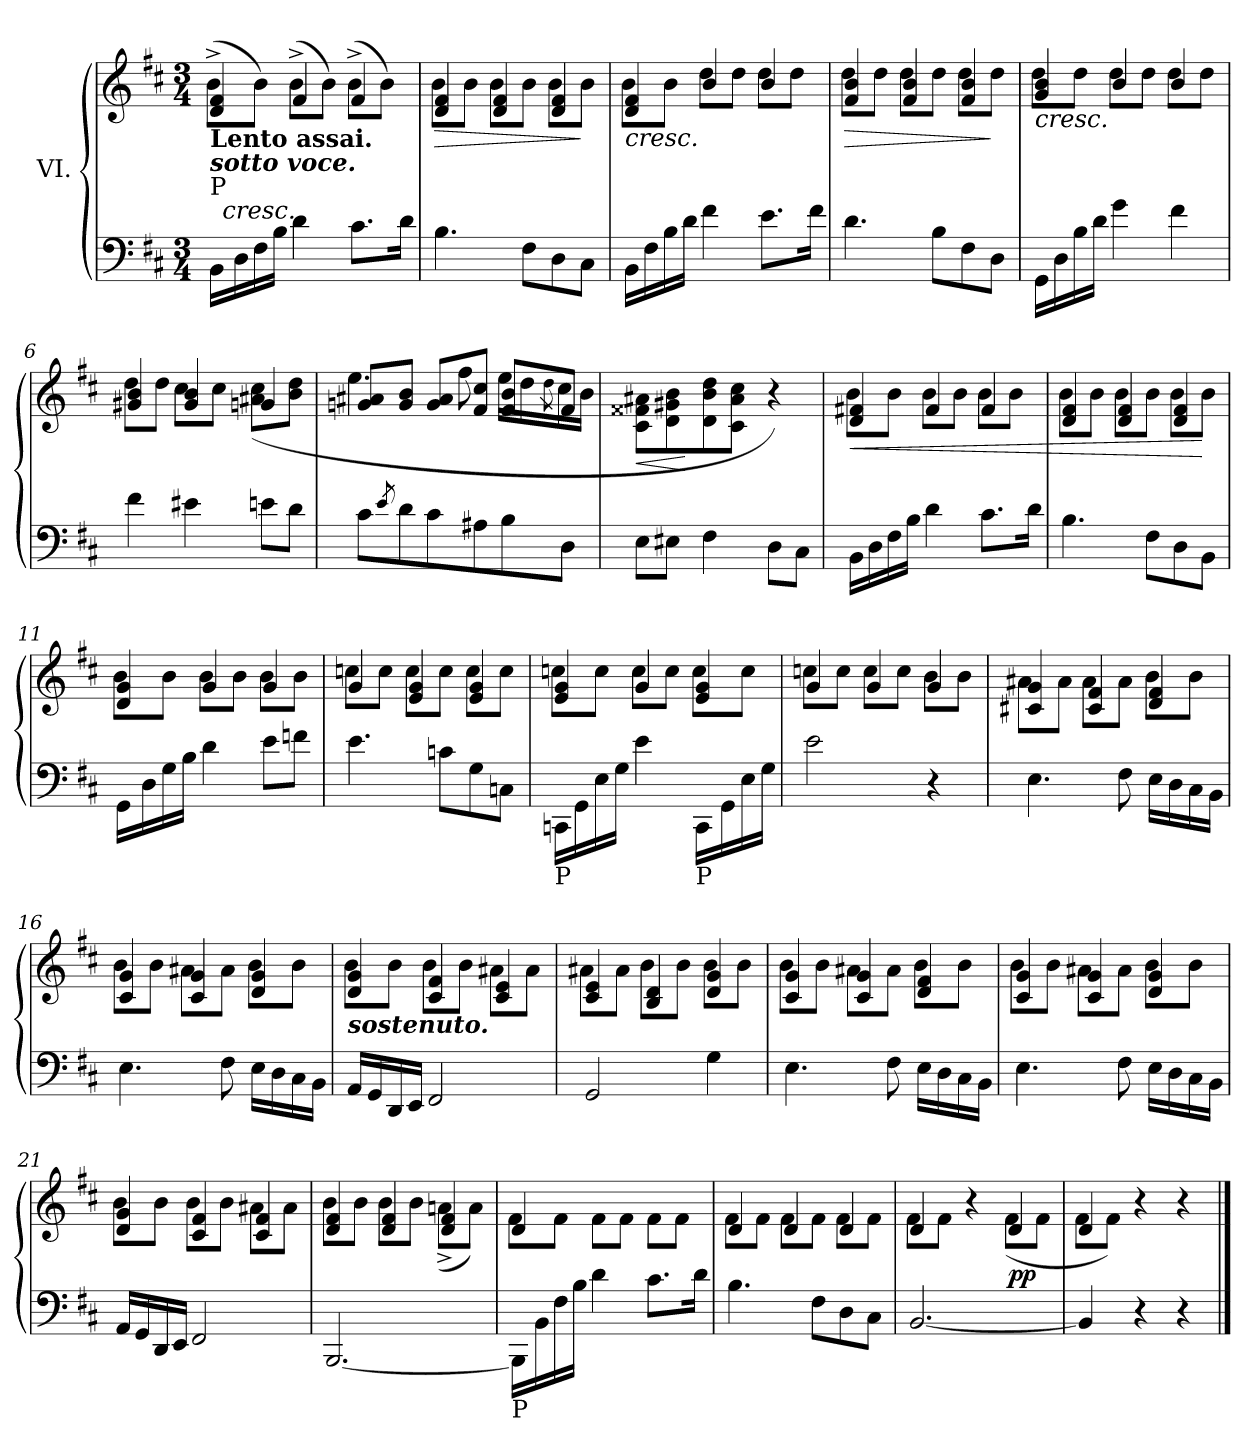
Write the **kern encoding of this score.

**kern	**kern	**dynam
*part1	*part1	*part1
*staff2	*staff1	*staff1/2
*I"VI.	*	*
*clefF4	*clefG2	*
*k[f#c#]	*k[f#c#]	*
*b:	*b:	*
*M3/4	*M3/4	*
*MM48	*MM48	*
=1	=1	=1
*	*^	*
*	*	*^	*
!	!LO:TX:b:B:t=Lento assai.	!	!	!
!	!LO:TX:b:Bi:t=sotto voce.	!	!	!
!	!LO:TX:b:t=P	!	!	!
16BB\LL	4d/ 4f#/	32ryy	(>8b^\L	.
!	!	!	!	!LO:HP:b
.	.	32ryy	.	<
16D\	.	16ryy	.	.
16F#\	.	8ryy	8b\J)	.
16B\JJ	.	.	.	.
4d\	4f#/	4ryy	(>8b^\L	.
.	.	.	8b\J)	.
8.c#\L	4f#/	4ryy	(>8b^\L	.
.	.	.	8b\J)	.
16d\Jk	.	.	.	.
=2	=2	=2	=2	=2
!	!	!	!	!LO:HP:b
4.B\	4d/ 4f#/	2ryy	8b\L	>
.	.	.	8b\J	.
.	4d/ 4f#/	.	8b\L	.
8F#\L	.	.	8b\J	.
8D\	4d/ 4f#/	8ryy	8b\L	.
8C#\J	.	8ryy	8b\J	]
=3	=3	=3	=3	=3
!	!	!	!	!LO:HP:b
*	*	*v	*v	*
16BB\LL	4d/ 4f#/	8b\L	<
16F#\	.	.	.
16B\	.	8b\J	.
16d\JJ	.	.	.
4f#\	4b/	8dd\L	.
.	.	8dd\J	.
8.e\L	4b/	8dd\L	.
.	.	8dd\J	.
16f#\Jk	.	.	.
*	*v	*v	*
=4	=4	=4
!	!	!LO:HP:b
*	*^	*
*	*	*^	*
4.d\	4f#/ 4b/	2ryy	8dd\L	>
.	.	.	8dd\J	.
.	4f#/ 4b/	.	8dd\L	.
8B\L	.	.	8dd\J	.
8F#\	4f#/ 4b/	8ryy	8dd\L	.
8D\J	.	8ryy	8dd\J	]
=5	=5	=5	=5	=5
!	!	!	!	!LO:HP:b
*	*	*v	*v	*
16GG\LL	4g/ 4b/	8dd\L	<
16D\	.	.	.
16B\	.	8dd\J	.
16d\JJ	.	.	.
4g\	4b/	8dd\L	.
.	.	8dd\J	.
4f#\	4b/	8dd\L	.
.	.	8dd\J	.
!!LO:LB:g=z	!!
=6	=6	=6	=6
4f#\	4g#X/ 4b/	8dd\L	.
.	.	8dd\J	.
4e#X\	4g#/ 4b/	8cc#\L	.
.	.	8cc#\J	.
8en\L	4gn/	(>8a#X\ 8cc#\L	.
8d\J	.	8b\ 8dd\J	.
=7	=7	=7	=7
8c#\L	8gn/ 8a#X/L	4.ee\	.
8qe/	.	.	.
8d\	8g/ 8b/J	.	.
8c#\	8g/ 8a#/L	.	.
8A#X\	8f#/ 8cc#/J	8ff#\	.
8B\	8f#/ 8b/L	16ee\LL	.
.	.	16dd\	.
.	.	8qdd\	.
8D\J	8f#/J	16cc#\	.
.	.	16b\JJ	.
=8	=8	=8	=8
!	!	!	!LO:HP:b
*	*^	*^	*
8E\L	8ryy	8ryy	4ryy	8c#\ 8f##X\ 8a#X\L	<
8E#X\J	16ryy	16ryy	.	8d\ 8g#X\ 8b\	.
.	16ryy	16ryy	.	.	[
4F#\	4ryy	4ryy	8ryy	8d\ 8b\ 8dd\	.
.	.	.	16ryy	8c#\ 8a#\ 8cc#\J	.
.	.	.	16ryy	.	[
8D\L	4ryy	4ryy	4ryy	4r)	.
8C#\J	.	.	.	.	.
*	*v	*v	*v	*v	*
=9	=9	=9
!	!	!LO:HP:b
*	*^	*
16BB\LL	4d/ 4f#X/	8b\L	<
16D\	.	.	.
16F#\	.	8b\J	.
16B\JJ	.	.	.
4d\	4f#/	8b\L	.
.	.	8b\J	.
8.c#\L	4f#/	8b\L	.
.	.	8b\J	.
16d\Jk	.	.	.
!!LO:LB:g=z
=10	=10	=10	=10
*	*	*^	*
4.B\	4d/ 4f#/	2ryy	8b\L	.
.	.	.	8b\J	.
.	4d/ 4f#/	.	8b\L	.
8F#\L	.	.	8b\J	.
8D\	4d/ 4f#/	8ryy	8b\L	.
8BB\J	.	8ryy	8b\J	[
=11	=11	=11	=11	=11
16GG\LL	4d/ 4g/	32ryy	8b\L	.
.	.	32ryy	.	.
16D\	.	16ryy	.	.
16G\	.	8ryy	8b\J	.
16B\JJ	.	.	.	.
4d\	4g/	4ryy	8b\L	.
.	.	.	8b\J	.
8e\L	4g/	4ryy	8b\L	.
8fn\J	.	.	8b\J	.
*	*	*v	*v	*
=12	=12	=12	=12
4.e\	4g/	8ccn\L	.
.	.	8cc\J	.
.	4e/ 4g/	8cc\L	.
8cn\L	.	8cc\J	.
8G\	4e/ 4g/	8cc\L	.
8Cn\J	.	8cc\J	.
=13	=13	=13	=13
*	*	*^	*
!LO:TX:b:t=P	!	!	!	!
16CCn\LL	4e/ 4g/	2ryy	8ccn\L	.
16GG\	.	.	.	.
16E\	.	.	8cc\J	.
16G\JJ	.	.	.	.
4e\	4g/	.	8cc\L	[
.	.	.	8cc\J	.
!LO:TX:b:t=P	!	!	!	!
16CC\LL	4e/ 4g/	32ryy	8cc\L	.
.	.	32ryy	.	.
16GG\	.	16ryy	.	.
16E\	.	8ryy	8cc\J	.
16G\JJ	.	.	.	.
*	*	*v	*v	*
=14	=14	=14	=14
2e\	4g/	8ccn\L	.
.	.	8cc\J	.
.	4g/	8cc\L	.
.	.	8cc\J	.
4r	4g/	8b\L	.
.	.	8b\J	.
!!LO:LB:g=z	!!
=15	=15	=15	=15
4.E\	4c#X/ 4g/	8a#X\L	.
.	.	8a#\J	.
.	4c#/ 4f#/	8a#\L	.
8F#\	.	8a#\J	.
16E\LL	4d/ 4f#/	8b\L	.
16D\	.	.	.
16C#\	.	8b\J	.
16BB\JJ	.	.	.
=16	=16	=16	=16
4.E\	4c#/ 4g/	8b\L	.
.	.	8b\J	.
.	4c#/ 4g/	8a#X\L	.
8F#\	.	8a#\J	.
16E\LL	4d/ 4g/	8b\L	.
16D\	.	.	.
16C#\	.	8b\J	.
16BB\JJ	.	.	.
=17	=17	=17	=17
!	!LO:TX:b:Bi:t=sostenuto.	!	!
16AA/LL	4d/ 4g/	8b\L	.
16GG/	.	.	.
16DD/	.	8b\J	.
16EE/JJ	.	.	.
2FF#/	4c#/ 4f#/	8b\L	.
.	.	8b\J	.
.	4c#/ 4e/	8a#X\L	.
.	.	8a#\J	.
=18	=18	=18	=18
2GG/	4c#/ 4e/	8a#X\L	.
.	.	8a#\J	.
.	4B/ 4d/	8b\L	.
.	.	8b\J	.
4G\	4d/ 4g/	8b\L	.
.	.	8b\J	.
!!LO:LB:g=z	!!
=19	=19	=19	=19
4.E\	4c#/ 4g/	8b\L	.
.	.	8b\J	.
.	4c#/ 4g/	8a#X\L	.
8F#\	.	8a#\J	.
16E\LL	4d/ 4f#/	8b\L	.
16D\	.	.	.
16C#\	.	8b\J	.
16BB\JJ	.	.	.
=20	=20	=20	=20
4.E\	4c#/ 4g/	8b\L	.
.	.	8b\J	.
.	4c#/ 4g/	8a#X\L	.
8F#\	.	8a#\J	.
16E\LL	4d/ 4g/	8b\L	.
16D\	.	.	.
16C#\	.	8b\J	.
16BB\JJ	.	.	.
=21	=21	=21	=21
16AA/LL	4d/ 4g/	8b\L	.
16GG/	.	.	.
16DD/	.	8b\J	.
16EE/JJ	.	.	.
2FF#/	4c#/ 4f#/	8b\L	.
.	.	8b\J	.
.	4c#/ 4f#/	8a#X\L	.
.	.	8a#\J	.
=22	=22	=22	=22
[2.BBB/	4d/ 4f#/	8b\L	.
.	.	8b\J	.
.	4d/ 4f#/	8b\L	.
.	.	8b\J	.
.	4d/ 4f#/	(>8an^\L	.
.	.	8a\J)	.
!!LO:PB:g=z
=23	=23	=23	=23
*	*	*^	*
!LO:TX:b:t=P	!	!	!	!
16BBB\LL]	4d/	32ryy	8f#\L	.
.	.	32ryy	.	.
16BB\	.	16ryy	.	.
16F#\	.	8ryy	8f#\J	.
16B\JJ	.	.	.	.
4d\	2ryy	4ryy	8f#\L	.
.	.	.	8f#\J	.
8.c#\L	.	4ryy	8f#\L	.
.	.	.	8f#\J	.
16d\Jk	.	.	.	.
=24	=24	=24	=24	=24
4.B\	4d/	2ryy	8f#\L	.
.	.	.	8f#\J	.
.	4d/	.	8f#\L	.
8F#\L	.	.	8f#\J	.
8D\	4d/	8ryy	8f#\L	.
8C#\J	.	8ryy	8f#\J	[
*	*	*v	*v	*
=25	=25	=25	=25
[2.BB/	4d/	8f#\L	.
.	.	8f#\J	.
.	4ryy	4r	.
!	!	!	!LO:DY:b
.	4d/	(>8f#\L	pp
.	.	8f#\J	.
=26	=26	=26	=26
4BB/]	4d/	8f#\L	.
.	.	8f#\J)	.
4r	4ryy	4r	.
4r	4ryy	4r	.
*	*v	*v	*
==	==	==
*-	*-	*-
